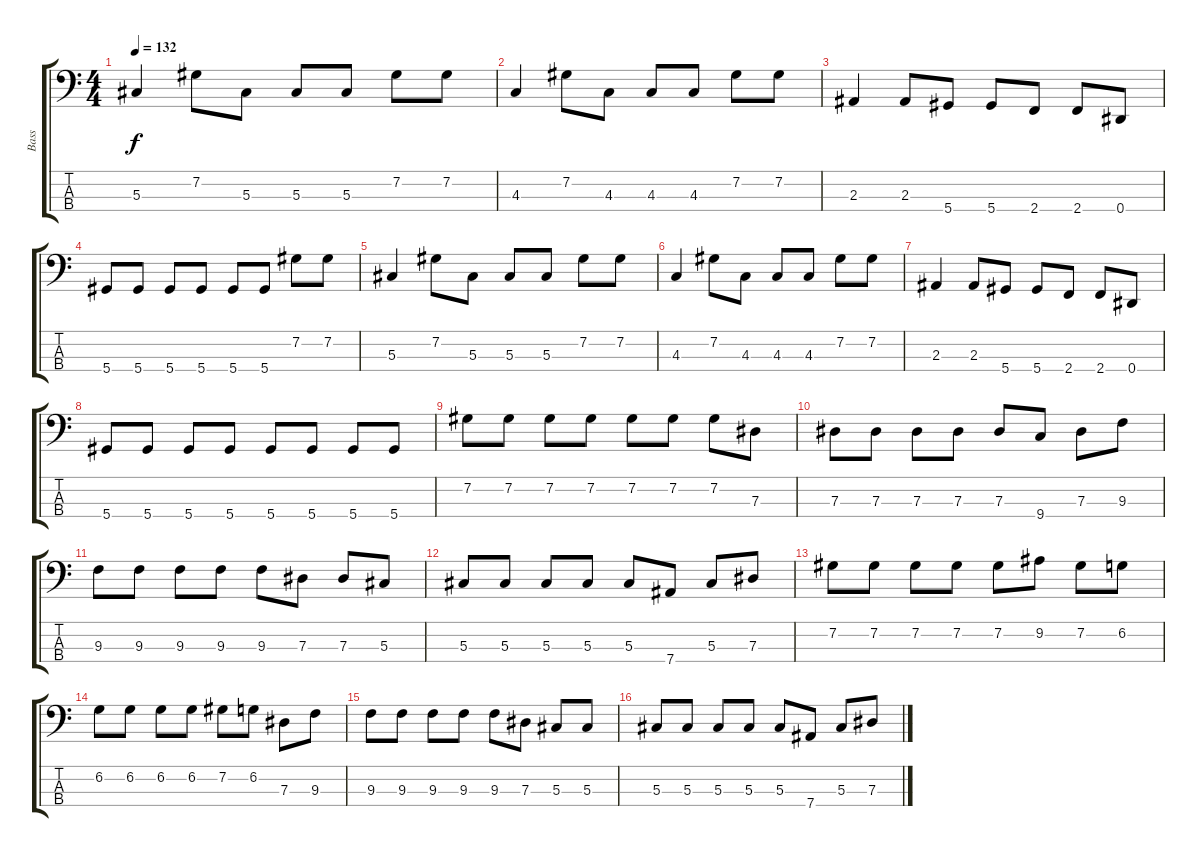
\track ("Bass" "Bass") {instrument electricbassfinger}
\staff {score tabs}
\tuning (Gb2 Db2 Ab1 Eb1) {hide}
\ts (4 4)
\tempo 132
\clef f4
\ks c
5.3.4{dy f} 7.2.8 5.3.8 5.3.8 5.3.8 7.2.8 7.2.8 |
4.3.4 7.2.8 4.3.8 4.3.8 4.3.8 7.2.8 7.2.8 |
2.3.4 2.3.8 5.4.8 5.4.8 2.4.8 2.4.8 0.4.8 |
5.4.8 5.4.8 5.4.8 5.4.8 5.4.8 5.4.8 7.2.8 7.2.8 |
5.3.4 7.2.8 5.3.8 5.3.8 5.3.8 7.2.8 7.2.8 |
4.3.4 7.2.8 4.3.8 4.3.8 4.3.8 7.2.8 7.2.8 |
2.3.4 2.3.8 5.4.8 5.4.8 2.4.8 2.4.8 0.4.8 |
5.4.8 5.4.8 5.4.8 5.4.8 5.4.8 5.4.8 5.4.8 5.4.8 |
7.2.8 7.2.8 7.2.8 7.2.8 7.2.8 7.2.8 7.2.8 7.3.8 |
7.3.8 7.3.8 7.3.8 7.3.8 7.3.8 9.4.8 7.3.8 9.3.8 |
9.3.8 9.3.8 9.3.8 9.3.8 9.3.8 7.3.8 7.3.8 5.3.8 |
5.3.8 5.3.8 5.3.8 5.3.8 5.3.8 7.4.8 5.3.8 7.3.8 |
7.2.8 7.2.8 7.2.8 7.2.8 7.2.8 9.2.8 7.2.8 6.2.8 |
6.2.8 6.2.8 6.2.8 6.2.8 7.2.8 6.2.8 7.3.8 9.3.8 |
9.3.8 9.3.8 9.3.8 9.3.8 9.3.8 7.3.8 5.3.8 5.3.8 |
5.3.8 5.3.8 5.3.8 5.3.8 5.3.8 7.4.8 5.3.8 7.3.8
